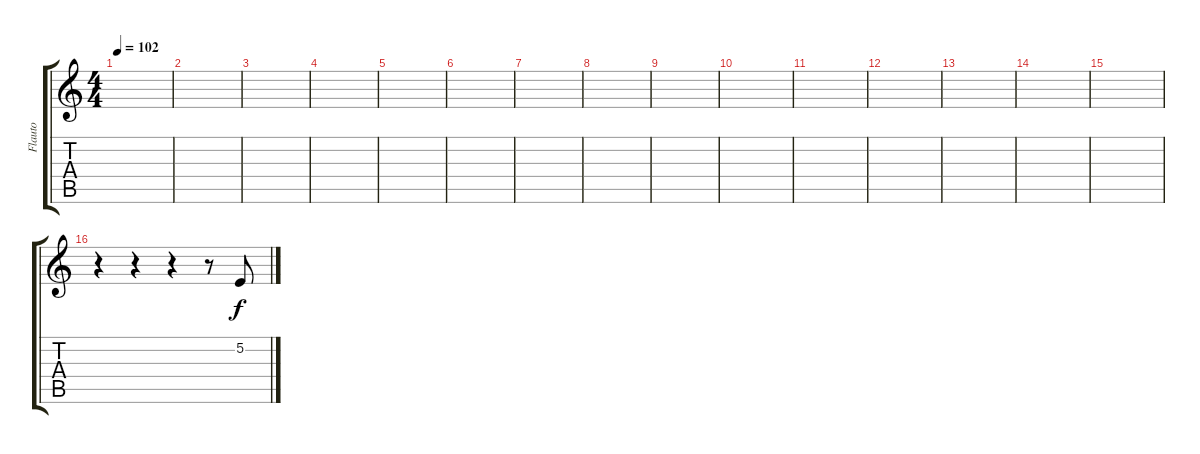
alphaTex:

\track ("Flauto" "Flauto") {instrument flute}
\staff {score tabs}
\tuning (E4 B3 G3 D3 A2 E2) {hide}
\ts (4 4)
\tempo 102
\clef g2
\ks c
|
|
|
|
|
|
|
|
|
|
|
|
|
|
|
r.4 r.4 r.4 r.8 5.2.8
